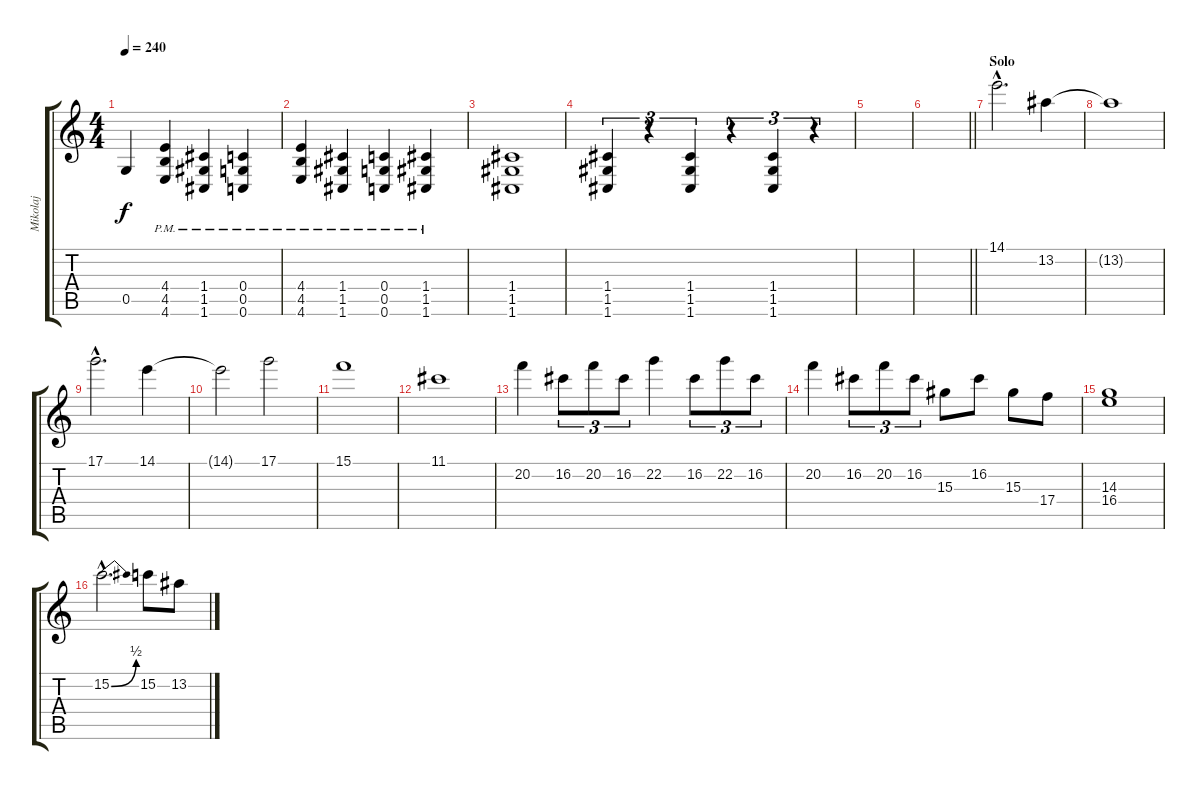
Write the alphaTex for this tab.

\track ("Mikolaj" "Mikolaj") {instrument distortionguitar}
\staff {score tabs}
\tuning (D4 A3 F3 C3 G2 C2) {hide}
\ts (4 4)
\tempo 240
\clef g2
\ks c
0.5{t}.4{dy f} (4.4{pm} 4.5{pm} 4.6{pm}).4 (1.4{pm} 1.5{pm} 1.6{pm}).4 (0.4{pm} 0.5{pm} 0.6{pm}).4 |
(4.4{pm} 4.5{pm} 4.6{pm}).4 (1.4{pm} 1.5{pm} 1.6{pm}).4 (0.4{pm} 0.5{pm} 0.6{pm}).4 (1.4{pm} 1.5{pm} 1.6{pm}).4 |
(1.4 1.5 1.6).1 |
(1.4 1.5 1.6).4{tu (3 2)} r.4{tu (3 2)} (1.4 1.5 1.6).4{tu (3 2)} r.4{tu (3 2)} (1.4 1.5 1.6).4{tu (3 2)} r.4{tu (3 2)} |
|
\barLineRight lightlight
|
\section ("" "Solo")
14.1{hac}.2{d} 13.2.4 |
13.2{t}.1 |
17.1{hac}.2{d} 14.1.4 |
14.1{t}.2 17.1.2 |
15.1.1 |
11.1.1 |
20.2.4 16.2.8{tu (3 2)} 20.2.8{tu (3 2)} 16.2.8{tu (3 2)} 22.2.4 16.2.8{tu (3 2)} 22.2.8{tu (3 2)} 16.2.8{tu (3 2)} |
20.2.4 16.2.8{tu (3 2)} 20.2.8{tu (3 2)} 16.2.8{tu (3 2)} 15.3.8 16.2.8 15.3.8 17.4.8 |
(14.3 16.4).1 |
15.2{be (bend 0 0 60 2) hac}.2{d} 15.2.8 13.2.8
